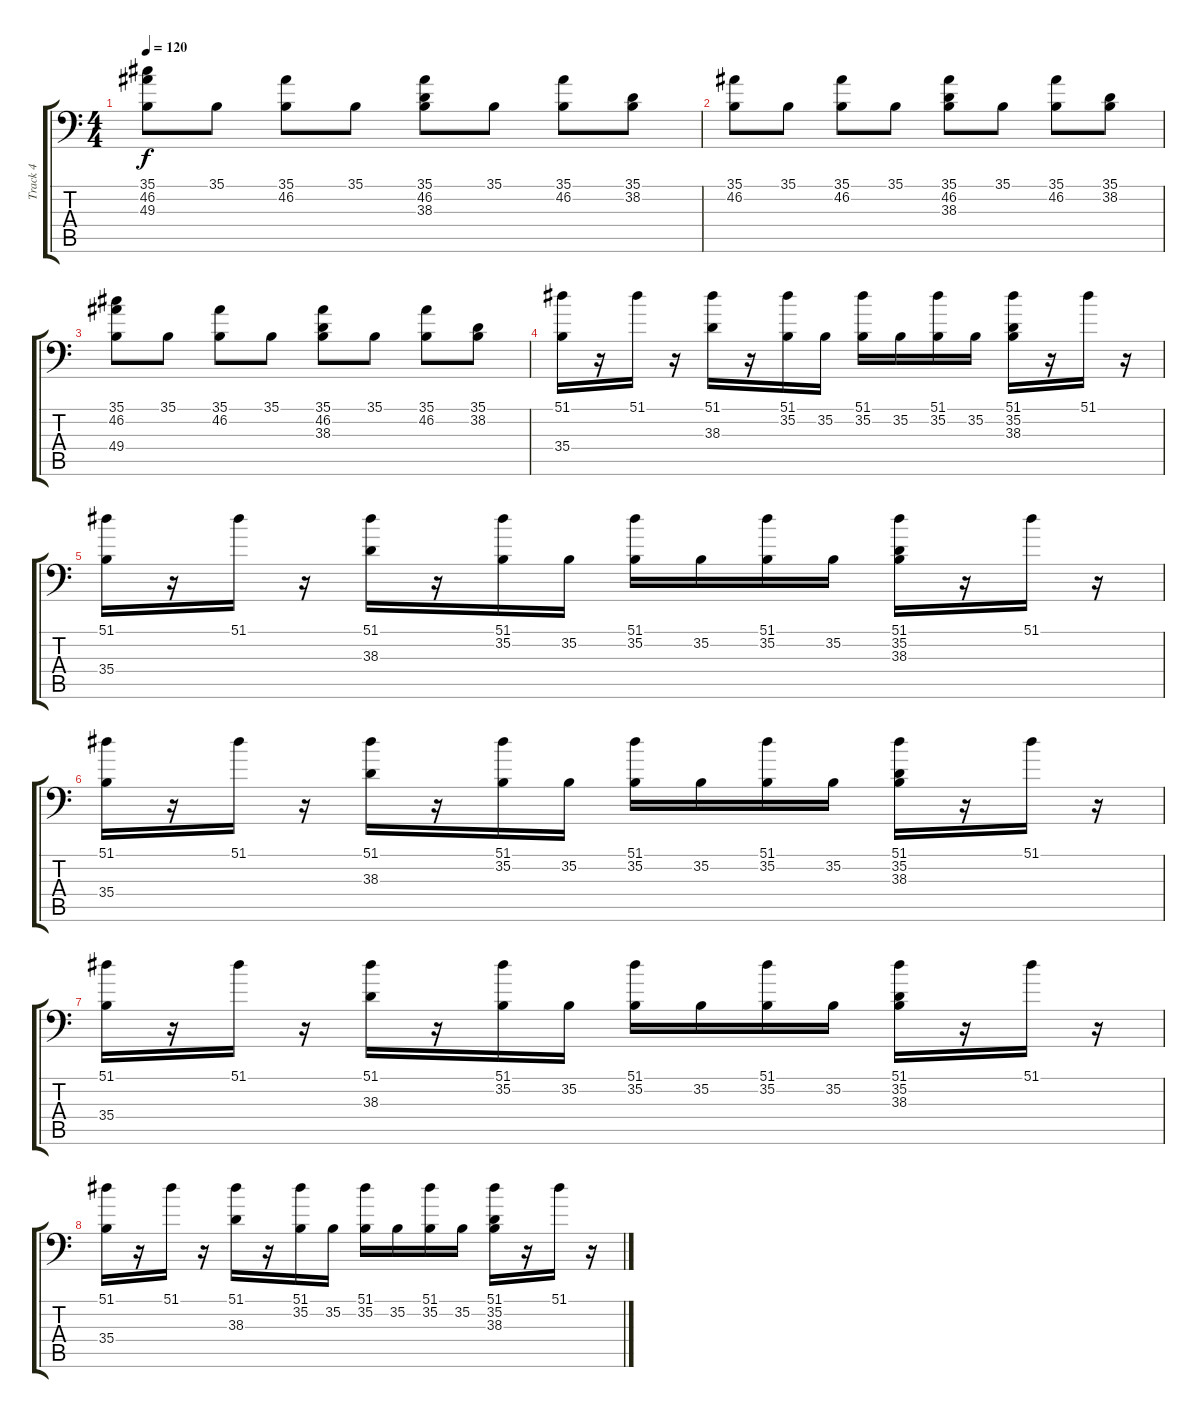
\track ("Track 4" "Track 4") {instrument acousticgrandpiano}
\staff {score tabs}
\tuning (C-1 C-1 C-1 C-1 C-1 C-1) {hide}
\ts (4 4)
\tempo 120
\clef f4
\ks c
(35.1 46.2 49.3).8{dy f} 35.1.8 (35.1 46.2).8 35.1.8 (35.1 46.2 38.3).8 35.1.8 (35.1 46.2).8 (35.1 38.2).8 |
(35.1 46.2).8 35.1.8 (35.1 46.2).8 35.1.8 (35.1 46.2 38.3).8 35.1.8 (35.1 46.2).8 (35.1 38.2).8 |
(35.1 46.2 49.4).8 35.1.8 (35.1 46.2).8 35.1.8 (35.1 46.2 38.3).8 35.1.8 (35.1 46.2).8 (35.1 38.2).8 |
(51.1 35.4).16 r.16 51.1.16 r.16 (51.1 38.3).16 r.16 (51.1 35.2).16 35.2.16 (51.1 35.2).16 35.2.16 (51.1 35.2).16 35.2.16 (51.1 35.2 38.3).16 r.16 51.1.16 r.16 |
(51.1 35.4).16 r.16 51.1.16 r.16 (51.1 38.3).16 r.16 (51.1 35.2).16 35.2.16 (51.1 35.2).16 35.2.16 (51.1 35.2).16 35.2.16 (51.1 35.2 38.3).16 r.16 51.1.16 r.16 |
(51.1 35.4).16 r.16 51.1.16 r.16 (51.1 38.3).16 r.16 (51.1 35.2).16 35.2.16 (51.1 35.2).16 35.2.16 (51.1 35.2).16 35.2.16 (51.1 35.2 38.3).16 r.16 51.1.16 r.16 |
(51.1 35.4).16 r.16 51.1.16 r.16 (51.1 38.3).16 r.16 (51.1 35.2).16 35.2.16 (51.1 35.2).16 35.2.16 (51.1 35.2).16 35.2.16 (51.1 35.2 38.3).16 r.16 51.1.16 r.16 |
(51.1 35.4).16 r.16 51.1.16 r.16 (51.1 38.3).16 r.16 (51.1 35.2).16 35.2.16 (51.1 35.2).16 35.2.16 (51.1 35.2).16 35.2.16 (51.1 35.2 38.3).16 r.16 51.1.16 r.16
